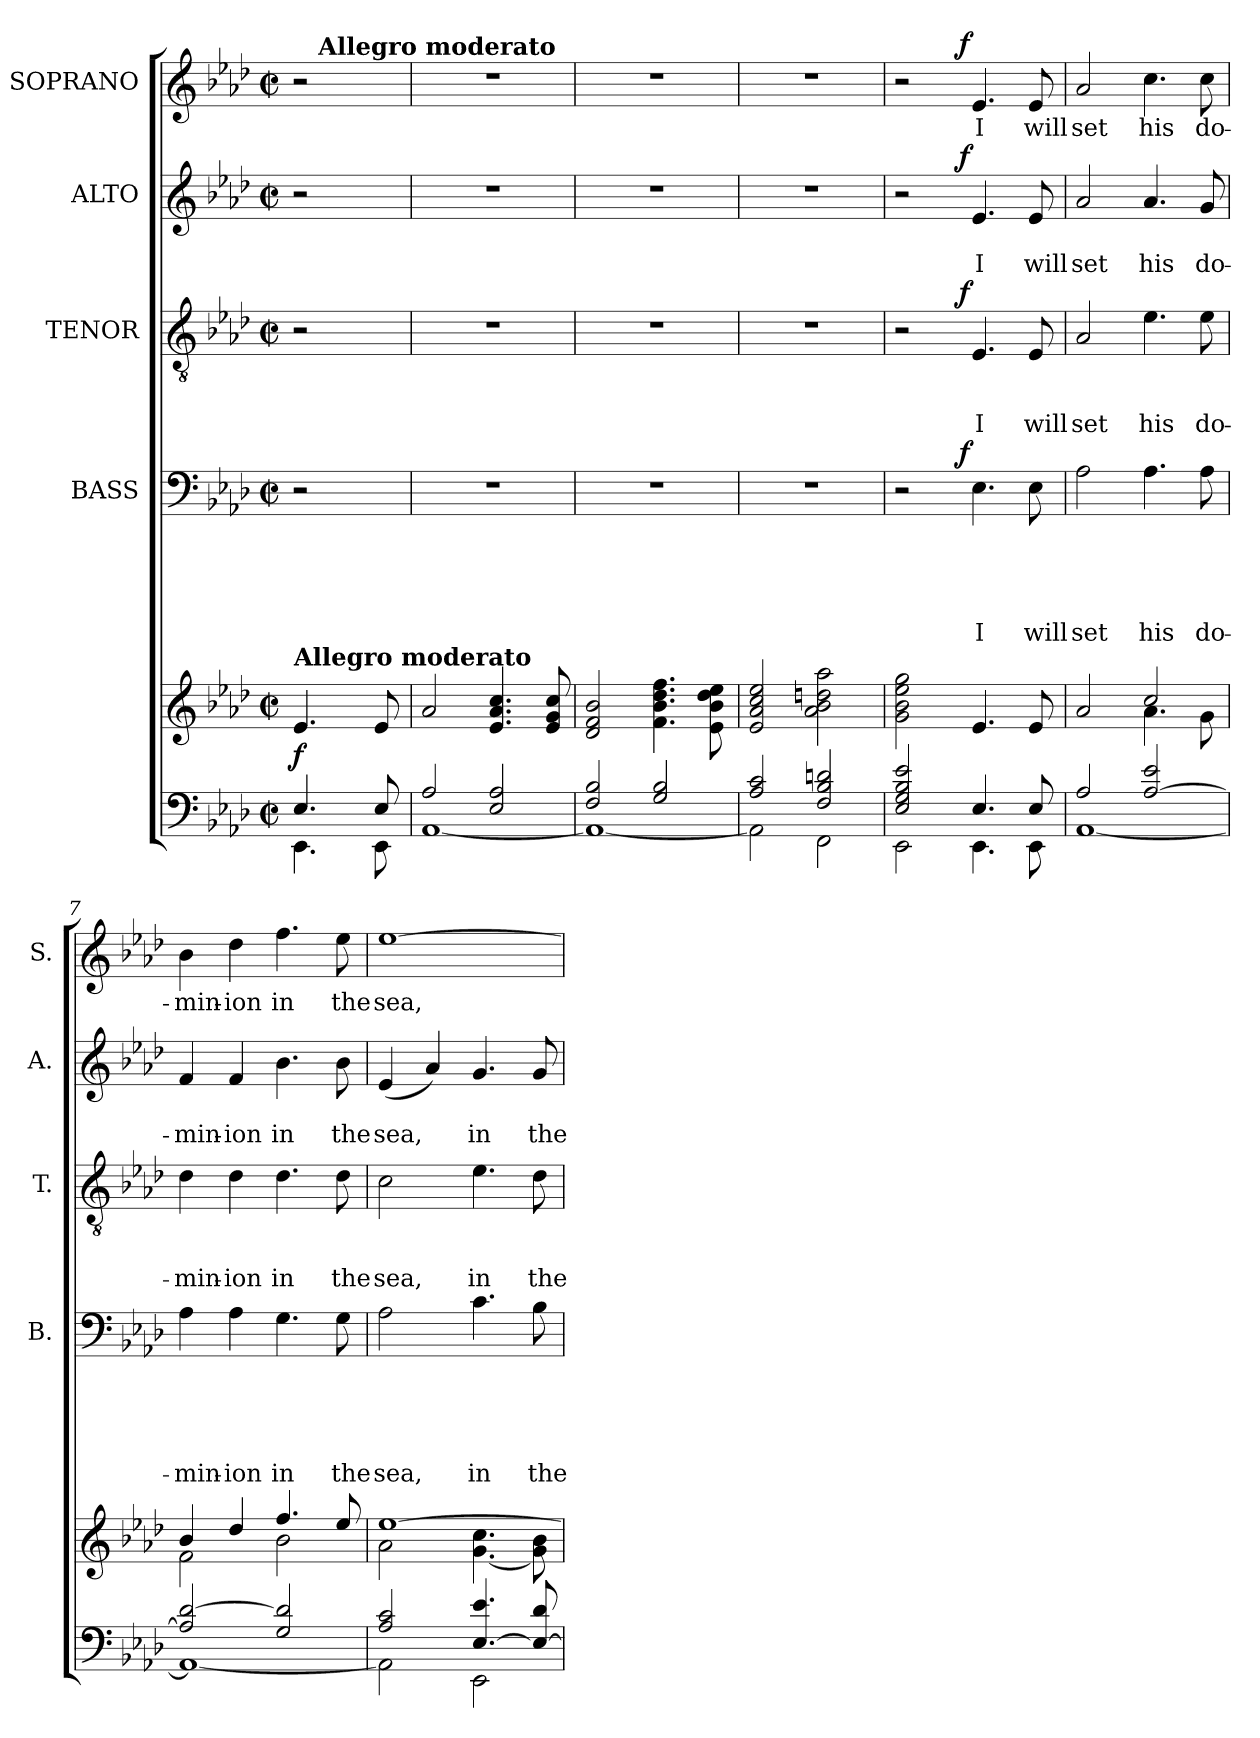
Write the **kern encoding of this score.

**kern	**dynam	**kern	**kern	**text	**text	**text	**text	**text	**dynam	**kern	**text	**text	**text	**dynam	**kern	**text	**text	**dynam	**kern	**text	**dynam
*part6	*part6	*part5	*part4	*part4	*part4	*part4	*part4	*part4	*part4	*part3	*part3	*part3	*part3	*part3	*part2	*part2	*part2	*part2	*part1	*part1	*part1
*staff6	*staff6	*staff5	*staff4	*staff4	*staff4	*staff4	*staff4	*staff4	*staff4	*staff3	*staff3	*staff3	*staff3	*staff3	*staff2	*staff2	*staff2	*staff2	*staff1	*staff1	*staff1
*	*	*	*I"BASS	*	*	*	*	*	*	*I"TENOR	*	*	*	*	*I"ALTO	*	*	*	*I"SOPRANO	*	*
*	*	*	*I'B.	*	*	*	*	*	*	*I'T.	*	*	*	*	*I'A.	*	*	*	*I'S.	*	*
*clefF4	*	*clefG2	*clefF4	*	*	*	*	*	*	*clefGv2	*	*	*	*	*clefG2	*	*	*	*clefG2	*	*
*k[b-e-a-d-]	*	*k[b-e-a-d-]	*k[b-e-a-d-]	*	*	*	*	*	*	*k[b-e-a-d-]	*	*	*	*	*k[b-e-a-d-]	*	*	*	*k[b-e-a-d-]	*	*
*A-:	*	*A-:	*A-:	*	*	*	*	*	*	*A-:	*	*	*	*	*A-:	*	*	*	*A-:	*	*
*M2/2	*	*M2/2	*M2/2	*	*	*	*	*	*	*M2/2	*	*	*	*	*M2/2	*	*	*	*M2/2	*	*
*met(c|)	*	*met(c|)	*met(c|)	*	*	*	*	*	*	*met(c|)	*	*	*	*	*met(c|)	*	*	*	*met(c|)	*	*
=1	=1	=1	=1	=1	=1	=1	=1	=1	=1	=1	=1	=1	=1	=1	=1	=1	=1	=1	=1	=1	=1
*^	*	*	*	*	*	*	*	*	*	*	*	*	*	*	*	*	*	*	*	*	*
!	!	!	!LO:TX:a:B:t=Allegro moderato	!	!	!	!	!	!	!	!	!	!	!	!	!	!	!	!	!	!	!
!	!	!LO:DY:a	!	!	!	!	!	!	!	!	!	!	!	!	!	!	!	!	!	!	!	!
*	*	*	*	*	*	*	*	*	*	*	*	*	*	*	*	*	*	*	*	*^	*	*
4.E-/	4.EE-\	f	4.e-/	2r	.	.	.	.	.	.	2r	.	.	.	.	2r	.	.	.	2r	16.ryy	.	.
!	!	!	!	!	!	!	!	!	!	!	!	!	!	!	!	!	!	!	!	!	!LO:TX:a:B:t=Allegro moderato	!	!
.	.	.	.	.	.	.	.	.	.	.	.	.	.	.	.	.	.	.	.	.	4ryy	.	.
.	.	.	.	.	.	.	.	.	.	.	.	.	.	.	.	.	.	.	.	.	8ryy	.	.
8E-/	8EE-\	.	8e-/	.	.	.	.	.	.	.	.	.	.	.	.	.	.	.	.	.	.	.	.
.	.	.	.	.	.	.	.	.	.	.	.	.	.	.	.	.	.	.	.	.	32ryy	.	.
*	*	*	*	*	*	*	*	*	*	*	*	*	*	*	*	*	*	*	*	*v	*v	*	*
=2	=2	=2	=2	=2	=2	=2	=2	=2	=2	=2	=2	=2	=2	=2	=2	=2	=2	=2	=2	=2	=2	=2
2A-/	[<1AA-	.	2a-/	1r	.	.	.	.	.	.	1r	.	.	.	.	1r	.	.	.	1r	.	.
2E-/ 2A-/	.	.	4.e-/ 4.a-/ 4.cc/	.	.	.	.	.	.	.	.	.	.	.	.	.	.	.	.	.	.	.
.	.	.	8e-/ 8g/ 8cc/	.	.	.	.	.	.	.	.	.	.	.	.	.	.	.	.	.	.	.
=3	=3	=3	=3	=3	=3	=3	=3	=3	=3	=3	=3	=3	=3	=3	=3	=3	=3	=3	=3	=3	=3	=3
2F/ 2B-/	1AA-_	.	2d-/ 2f/ 2b-/	1r	.	.	.	.	.	.	1r	.	.	.	.	1r	.	.	.	1r	.	.
2G/ 2B-/	.	.	4.f\ 4.b-\ 4.dd-\ 4.ff\	.	.	.	.	.	.	.	.	.	.	.	.	.	.	.	.	.	.	.
.	.	.	8e-\ 8b-\ 8dd-\ 8ee-\	.	.	.	.	.	.	.	.	.	.	.	.	.	.	.	.	.	.	.
=4	=4	=4	=4	=4	=4	=4	=4	=4	=4	=4	=4	=4	=4	=4	=4	=4	=4	=4	=4	=4	=4	=4
2A-/ 2c/	2AA-\]	.	2e-/ 2a-/ 2cc/ 2ee-/	1r	.	.	.	.	.	.	1r	.	.	.	.	1r	.	.	.	1r	.	.
2F/ 2B-/ 2dn/	2FF\	.	2a-\ 2b-\ 2ddn\ 2aa-\	.	.	.	.	.	.	.	.	.	.	.	.	.	.	.	.	.	.	.
=5	=5	=5	=5	=5	=5	=5	=5	=5	=5	=5	=5	=5	=5	=5	=5	=5	=5	=5	=5	=5	=5	=5
*	*	*	*	*^	*	*	*	*	*	*	*^	*	*	*	*	*^	*	*	*	*^	*	*
2E-/ 2G/ 2B-/ 2e-/	2EE-\	.	2g\ 2b-\ 2ee-\ 2gg\	2r	4...ryy	.	.	.	.	.	.	2r	4...ryy	.	.	.	.	2r	4...ryy	.	.	.	2r	4...ryy	.	.
!	!	!	!	!	!	!	!	!	!	!	!LO:DY:a	!	!	!	!	!	!LO:DY:a	!	!	!	!	!LO:DY:a	!	!	!	!LO:DY:a
.	.	.	.	.	2ryy	.	.	.	.	.	f	.	2ryy	.	.	.	f	.	2ryy	.	.	f	.	2ryy	.	f
!	!	!	!	!	!	!	!	!	!	!LO:LY:b	!	!	!	!	!	!LO:LY:b	!	!	!	!	!LO:LY:b	!	!	!	!LO:LY:b	!
4.E-/	4.EE-\	.	4.e-/	4.E-\	.	.	.	.	.	I	.	4.E-/	.	.	.	I	.	4.e-/	.	.	I	.	4.e-/	.	I	.
!	!	!	!	!	!	!	!	!	!	!LO:LY:b	!	!	!	!	!	!LO:LY:b	!	!	!	!	!LO:LY:b	!	!	!	!LO:LY:b	!
8E-/	8EE-\	.	8e-/	8E-\	.	.	.	.	.	will	.	8E-/	.	.	.	will	.	8e-/	.	.	will	.	8e-/	.	will	.
.	.	.	.	.	32ryy	.	.	.	.	.	.	.	32ryy	.	.	.	.	.	32ryy	.	.	.	.	32ryy	.	.
=6	=6	=6	=6	=6	=6	=6	=6	=6	=6	=6	=6	=6	=6	=6	=6	=6	=6	=6	=6	=6	=6	=6	=6	=6	=6	=6
*	*	*	*^	*	*	*	*	*	*	*	*	*	*	*	*	*	*	*	*	*	*	*	*	*	*	*
!	!	!	!	!	!	!	!	!	!	!	!LO:LY:b	!	!	!	!	!	!LO:LY:b	!	!	!	!	!LO:LY:b	!	!	!	!LO:LY:b	!
*	*	*	*	*	*v	*v	*	*	*	*	*	*	*	*	*	*	*	*	*v	*v	*	*	*	*v	*v	*	*
*	*	*	*	*	*	*	*	*	*	*	*	*v	*v	*	*	*	*	*	*	*	*	*	*	*
2A-/	[<1AA-	.	2a-/	2ryy	2A-\	.	.	.	.	set	.	2A-/	.	.	set	.	2a-/	.	set	.	2a-/	set	.
!	!	!	!	!	!	!	!	!	!	!LO:LY:b	!	!	!	!	!LO:LY:b	!	!	!	!LO:LY:b	!	!	!LO:LY:b	!
[<2A-/ 2e-/	.	.	2cc/	4.a-\	4.A-\	.	.	.	.	his	.	4.e-\	.	.	his	.	4.a-/	.	his	.	4.cc\	his	.
!	!	!	!	!	!	!	!	!	!	!LO:LY:b	!	!	!	!	!LO:LY:b	!	!	!	!LO:LY:b	!	!	!LO:LY:b	!
.	.	.	.	8g\	8A-\	.	.	.	.	do-	.	8e-\	.	.	do-	.	8g/	.	do-	.	8cc\	do-	.
!!LO:LB:g=z
=7	=7	=7	=7	=7	=7	=7	=7	=7	=7	=7	=7	=7	=7	=7	=7	=7	=7	=7	=7	=7	=7	=7	=7
!	!	!	!	!	!	!	!	!	!	!LO:LY:b	!	!	!	!	!LO:LY:b	!	!	!	!LO:LY:b	!	!	!LO:LY:b	!
2A-/] [>2d-/	1AA-_	.	4b-/	2f\	4A-\	.	.	.	.	-min-	.	4d-\	.	.	-min-	.	4f/	.	-min-	.	4b-\	-min-	.
!	!	!	!	!	!	!	!	!	!	!LO:LY:b	!	!	!	!	!LO:LY:b	!	!	!	!LO:LY:b	!	!	!LO:LY:b	!
.	.	.	4dd-/	.	4A-\	.	.	.	.	-ion	.	4d-\	.	.	-ion	.	4f/	.	-ion	.	4dd-\	-ion	.
!	!	!	!	!	!	!	!	!	!	!LO:LY:b	!	!	!	!	!LO:LY:b	!	!	!	!LO:LY:b	!	!	!LO:LY:b	!
2G/ 2d-/]	.	.	4.ff/	2b-\	4.G\	.	.	.	.	in	.	4.d-\	.	.	in	.	4.b-\	.	in	.	4.ff\	in	.
!	!	!	!	!	!	!	!	!	!	!LO:LY:b	!	!	!	!	!LO:LY:b	!	!	!	!LO:LY:b	!	!	!LO:LY:b	!
.	.	.	8ee-/	.	8G\	.	.	.	.	the	.	8d-\	.	.	the	.	8b-\	.	the	.	8ee-\	the	.
=8	=8	=8	=8	=8	=8	=8	=8	=8	=8	=8	=8	=8	=8	=8	=8	=8	=8	=8	=8	=8	=8	=8	=8
!	!	!	!	!	!	!	!	!	!	!LO:LY:b	!	!	!	!	!LO:LY:b	!	!	!	!LO:LY:b	!	!	!LO:LY:b	!
2A-/ 2c/	2AA-\]	.	[>1ee-	2a-\	2A-\	.	.	.	.	sea,	.	2c\	.	.	sea,	.	(<4e-/	.	sea,	.	[>1ee-	sea,	.
.	.	.	.	.	.	.	.	.	.	.	.	.	.	.	.	.	4a-/)	.	.	.	.	.	.
!	!	!	!	!	!	!	!	!	!	!LO:LY:b	!	!	!	!	!LO:LY:b	!	!	!	!LO:LY:b	!	!	!	!
[>4.E-/ 4.e-/	2EE-\	.	.	[<4.g\ 4.cc\	4.c\	.	.	.	.	in	.	4.e-\	.	.	in	.	4.g/	.	in	.	.	.	.
!	!	!	!	!	!	!	!	!	!	!LO:LY:b	!	!	!	!	!LO:LY:b	!	!	!	!LO:LY:b	!	!	!	!
8E-/_ 8d-/	.	.	.	8g\] 8b-\	8B-\	.	.	.	.	the	.	8d-\	.	.	the	.	8g/	.	the	.	.	.	.
*v	*v	*	*	*	*	*	*	*	*	*	*	*	*	*	*	*	*	*	*	*	*	*	*
*	*	*v	*v	*	*	*	*	*	*	*	*	*	*	*	*	*	*	*	*	*	*	*
=	=	=	=	=	=	=	=	=	=	=	=	=	=	=	=	=	=	=	=	=	=
*-	*-	*-	*-	*-	*-	*-	*-	*-	*-	*-	*-	*-	*-	*-	*-	*-	*-	*-	*-	*-	*-
